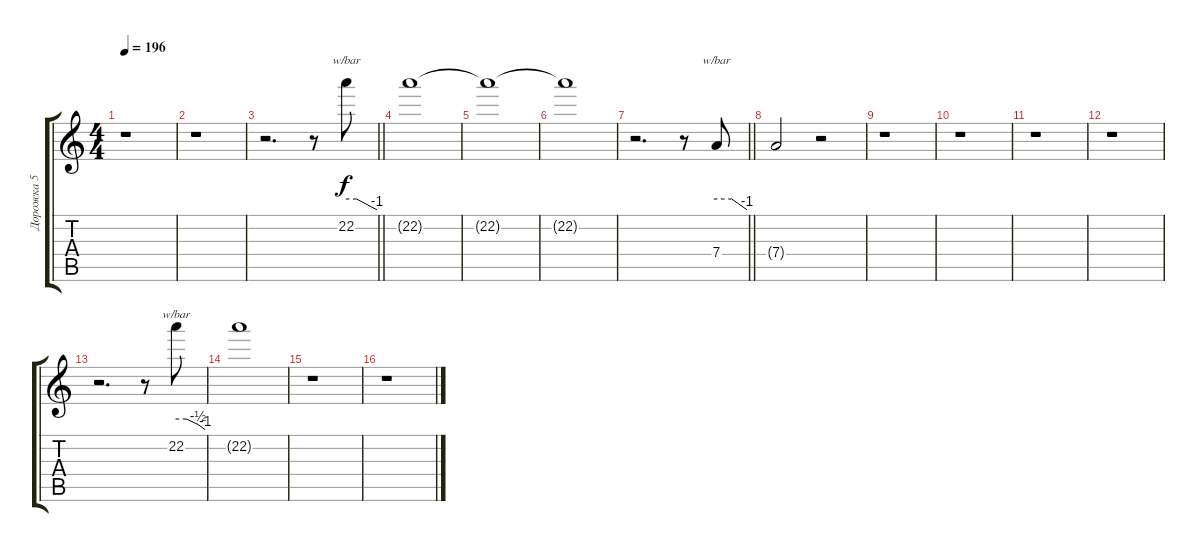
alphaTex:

\track ("Дорожка 5" "Дорожка 5") {instrument distortionguitar}
\staff {score tabs}
\tuning (E4 B3 G3 D3 A2 E2) {hide}
\ts (4 4)
\tempo 196
\clef g2
\ks c
r.1{dy f} |
r.1 |
\barLineRight lightlight
r.2{d} r.8 22.2.8{tbe (custom default 0 0 20 0 60 -4)} |
22.2{t}.1 |
22.2{t}.1 |
22.2{t}.1 |
\barLineRight lightlight
r.2{d} r.8 7.4.8{tbe (custom default 0 0 30 0 60 -4)} |
7.4{t}.2 r.2 |
r.1 |
r.1 |
r.1 |
r.1 |
r.2{d} r.8 22.2.8{tbe (custom default 0 0 21 0 45 -2 60 -4)} |
22.2{t}.1 |
r.1 |
r.1
